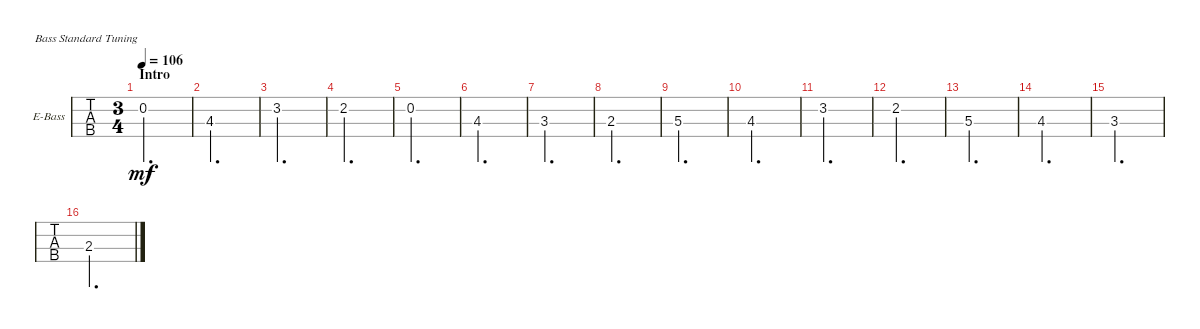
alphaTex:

\bracketExtendMode groupsimilarinstruments
\firstSystemTrackNameOrientation horizontal
\otherSystemsTrackNameOrientation horizontal
\chordDiagramsInScore
\track ("Bass" "E-Bass") {instrument electricbassfinger}
\staff {tabs}
\tuning (G2 D2 A1 E1)
\ts (3 4)
\section ("" "Intro")
\tempo 106
\clef g2
\scale
0.485477
\ks c
0.2.2{d dy mf instrument electricbassfinger} |
\scale
0.257261 4.3.2{d} |
\scale
0.257261 3.2.2{d} |
\scale
0.333333 2.2.2{d} |
\scale
0.333333 0.2.2{d} |
\scale
0.333333 4.3.2{d} |
\scale
0.333333 3.3.2{d} |
\scale
0.333333 2.3.2{d} |
\scale
0.333333 5.3.2{d} |
\scale
0.333333 4.3.2{d} |
3.2.2{d} |
\scale
0.333333 2.2.2{d} |
\scale
0.333333 5.3.2{d} |
\scale
0.333333 4.3.2{d} |
\scale
0.333333 3.3.2{d} |
\scale
0.333333 2.3.2{d}
